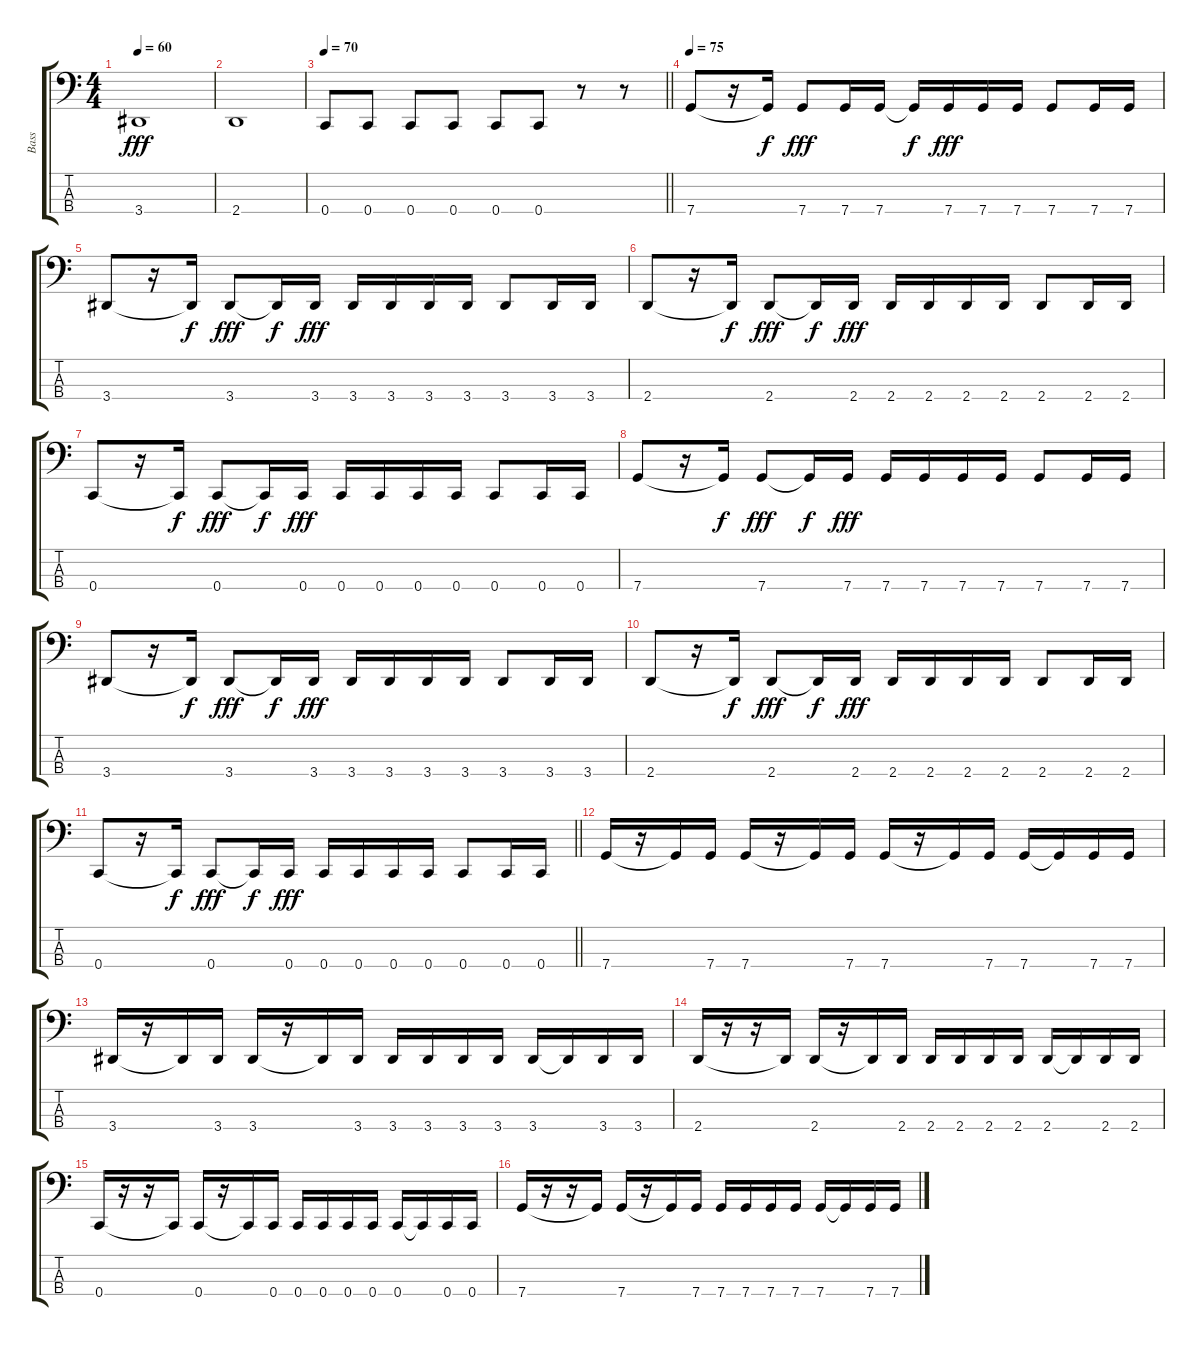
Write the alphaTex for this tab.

\track ("Bass" "Bass") {instrument electricbasspick}
\staff {score tabs}
\tuning (F2 C2 G1 C1) {hide}
\ts (4 4)
\tempo 60
\clef f4
\ks c
3.4.1{dy fff} |
2.4.1 |
\tempo 70
\barLineRight lightlight
0.4.8 0.4.8 0.4.8 0.4.8 0.4.8 0.4.8 r.8 r.8 |
\section ("" "")
\tempo 75
7.4.8 r.16 7.4{t}.16{dy f} 7.4.8{dy fff} 7.4.16 7.4.16 7.4{t}.16{dy f} 7.4.16{dy fff} 7.4.16 7.4.16 7.4.8 7.4.16 7.4.16 |
3.4.8 r.16 3.4{t}.16{dy f} 3.4.8{dy fff} 3.4{t}.16{dy f} 3.4.16{dy fff} 3.4.16 3.4.16 3.4.16 3.4.16 3.4.8 3.4.16 3.4.16 |
2.4.8 r.16 2.4{t}.16{dy f} 2.4.8{dy fff} 2.4{t}.16{dy f} 2.4.16{dy fff} 2.4.16 2.4.16 2.4.16 2.4.16 2.4.8 2.4.16 2.4.16 |
0.4.8 r.16 0.4{t}.16{dy f} 0.4.8{dy fff} 0.4{t}.16{dy f} 0.4.16{dy fff} 0.4.16 0.4.16 0.4.16 0.4.16 0.4.8 0.4.16 0.4.16 |
7.4.8 r.16 7.4{t}.16{dy f} 7.4.8{dy fff} 7.4{t}.16{dy f} 7.4.16{dy fff} 7.4.16 7.4.16 7.4.16 7.4.16 7.4.8 7.4.16 7.4.16 |
3.4.8 r.16 3.4{t}.16{dy f} 3.4.8{dy fff} 3.4{t}.16{dy f} 3.4.16{dy fff} 3.4.16 3.4.16 3.4.16 3.4.16 3.4.8 3.4.16 3.4.16 |
2.4.8 r.16 2.4{t}.16{dy f} 2.4.8{dy fff} 2.4{t}.16{dy f} 2.4.16{dy fff} 2.4.16 2.4.16 2.4.16 2.4.16 2.4.8 2.4.16 2.4.16 |
\barLineRight lightlight
0.4.8 r.16 0.4{t}.16{dy f} 0.4.8{dy fff} 0.4{t}.16{dy f} 0.4.16{dy fff} 0.4.16 0.4.16 0.4.16 0.4.16 0.4.8 0.4.16 0.4.16 |
\section ("" "")
7.4.16 r.16 7.4{t}.16 7.4.16 7.4.16 r.16 7.4{t}.16 7.4.16 7.4.16 r.16 7.4{t}.16 7.4.16 7.4.16 7.4{t}.16 7.4.16 7.4.16 |
3.4.16 r.16 3.4{t}.16 3.4.16 3.4.16 r.16 3.4{t}.16 3.4.16 3.4.16 3.4.16 3.4.16 3.4.16 3.4.16 3.4{t}.16 3.4.16 3.4.16 |
2.4.16 r.16 r.16 2.4{t}.16 2.4.16 r.16 2.4{t}.16 2.4.16 2.4.16 2.4.16 2.4.16 2.4.16 2.4.16 2.4{t}.16 2.4.16 2.4.16 |
0.4.16 r.16 r.16 0.4{t}.16 0.4.16 r.16 0.4{t}.16 0.4.16 0.4.16 0.4.16 0.4.16 0.4.16 0.4.16 0.4{t}.16 0.4.16 0.4.16 |
7.4.16 r.16 r.16 7.4{t}.16 7.4.16 r.16 7.4{t}.16 7.4.16 7.4.16 7.4.16 7.4.16 7.4.16 7.4.16 7.4{t}.16 7.4.16 7.4.16
